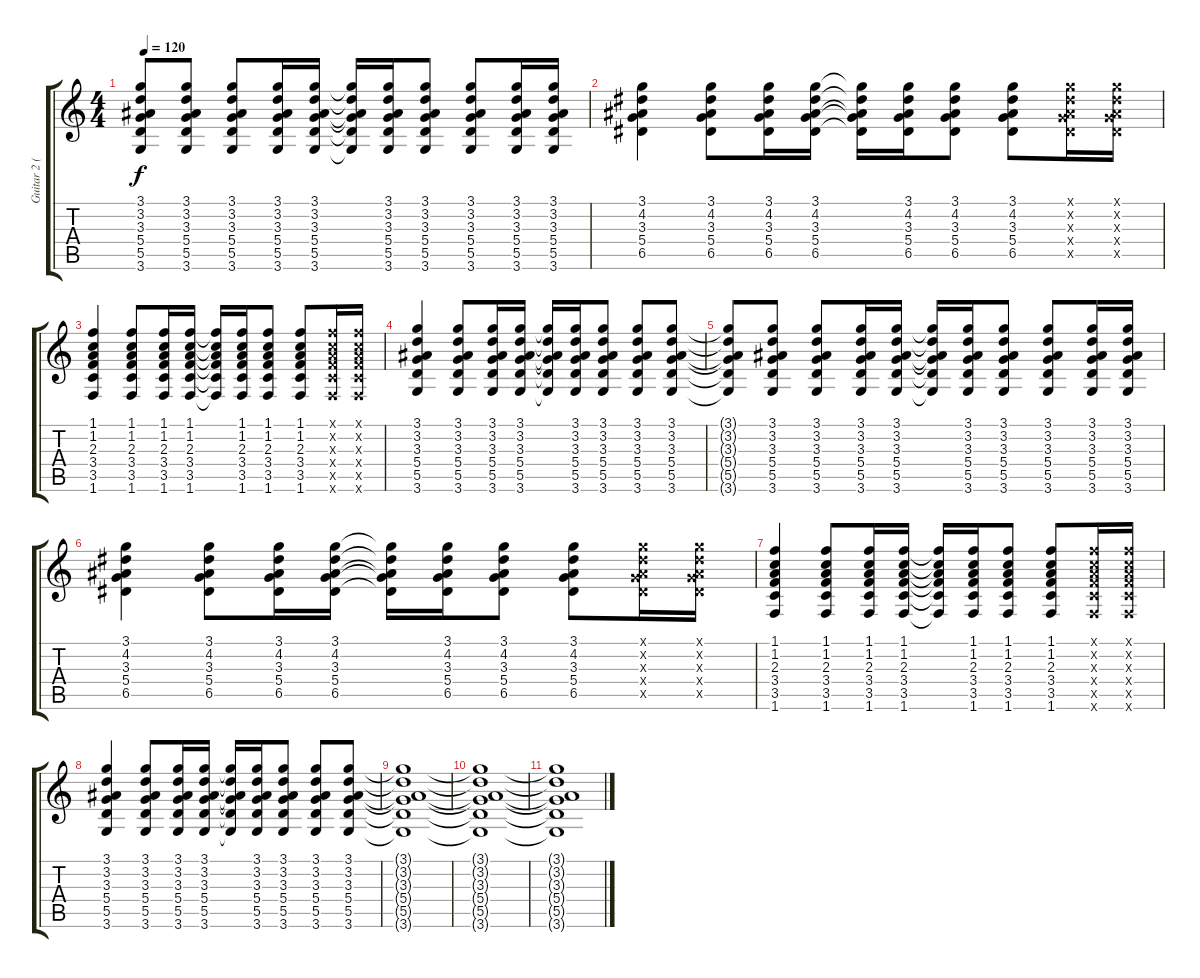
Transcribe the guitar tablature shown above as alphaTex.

\track ("Guitar 2 (Acoustic)" "Guitar 2 (") {instrument acousticguitarsteel}
\staff {score tabs}
\tuning (E4 B3 G3 D3 A2 E2) {hide}
\ts (4 4)
\tempo 120
\clef g2
\ks c
(3.1{t} 3.2{t} 3.3{t} 5.4{t} 5.5{t} 3.6{t}).8{dy f} (3.1 3.2 3.3 5.4 5.5 3.6).8 (3.1 3.2 3.3 5.4 5.5 3.6).8 (3.1 3.2 3.3 5.4 5.5 3.6).16 (3.1 3.2 3.3 5.4 5.5 3.6).16 (3.1{t} 3.2{t} 3.3{t} 5.4{t} 5.5{t} 3.6{t}).16 (3.1 3.2 3.3 5.4 5.5 3.6).16 (3.1 3.2 3.3 5.4 5.5 3.6).8 (3.1 3.2 3.3 5.4 5.5 3.6).8 (3.1 3.2 3.3 5.4 5.5 3.6).16 (3.1 3.2 3.3 5.4 5.5 3.6).16 |
(3.1 4.2 3.3 5.4 6.5).4 (3.1 4.2 3.3 5.4 6.5).8 (3.1 4.2 3.3 5.4 6.5).16 (3.1 4.2 3.3 5.4 6.5).16 (3.1{t} 4.2{t} 3.3{t} 5.4{t} 6.5{t}).16 (3.1 4.2 3.3 5.4 6.5).16 (3.1 4.2 3.3 5.4 6.5).8 (3.1 4.2 3.3 5.4 6.5).8 (3.1{x} 4.2{x} 3.3{x} 5.4{x} 6.5{x}).16 (3.1{x} 4.2{x} 3.3{x} 5.4{x} 6.5{x}).16 |
(1.1 1.2 2.3 3.4 3.5 1.6).4 (1.1 1.2 2.3 3.4 3.5 1.6).8 (1.1 1.2 2.3 3.4 3.5 1.6).16 (1.1 1.2 2.3 3.4 3.5 1.6).16 (1.1{t} 1.2{t} 2.3{t} 3.4{t} 3.5{t} 1.6{t}).16 (1.1 1.2 2.3 3.4 3.5 1.6).16 (1.1 1.2 2.3 3.4 3.5 1.6).8 (1.1 1.2 2.3 3.4 3.5 1.6).8 (1.1{x} 1.2{x} 2.3{x} 3.4{x} 3.5{x} 1.6{x}).16 (1.1{x} 1.2{x} 2.3{x} 3.4{x} 3.5{x} 1.6{x}).16 |
(3.1 3.2 3.3 5.4 5.5 3.6).4 (3.1 3.2 3.3 5.4 5.5 3.6).8 (3.1 3.2 3.3 5.4 5.5 3.6).16 (3.1 3.2 3.3 5.4 5.5 3.6).16 (3.1{t} 3.2{t} 3.3{t} 5.4{t} 5.5{t} 3.6{t}).16 (3.1 3.2 3.3 5.4 5.5 3.6).16 (3.1 3.2 3.3 5.4 5.5 3.6).8 (3.1 3.2 3.3 5.4 5.5 3.6).8 (3.1 3.2 3.3 5.4 5.5 3.6).8 |
(3.1{t} 3.2{t} 3.3{t} 5.4{t} 5.5{t} 3.6{t}).8 (3.1 3.2 3.3 5.4 5.5 3.6).8 (3.1 3.2 3.3 5.4 5.5 3.6).8 (3.1 3.2 3.3 5.4 5.5 3.6).16 (3.1 3.2 3.3 5.4 5.5 3.6).16 (3.1{t} 3.2{t} 3.3{t} 5.4{t} 5.5{t} 3.6{t}).16 (3.1 3.2 3.3 5.4 5.5 3.6).16 (3.1 3.2 3.3 5.4 5.5 3.6).8 (3.1 3.2 3.3 5.4 5.5 3.6).8 (3.1 3.2 3.3 5.4 5.5 3.6).16 (3.1 3.2 3.3 5.4 5.5 3.6).16 |
(3.1 4.2 3.3 5.4 6.5).4 (3.1 4.2 3.3 5.4 6.5).8 (3.1 4.2 3.3 5.4 6.5).16 (3.1 4.2 3.3 5.4 6.5).16 (3.1{t} 4.2{t} 3.3{t} 5.4{t} 6.5{t}).16 (3.1 4.2 3.3 5.4 6.5).16 (3.1 4.2 3.3 5.4 6.5).8 (3.1 4.2 3.3 5.4 6.5).8 (3.1{x} 4.2{x} 3.3{x} 5.4{x} 6.5{x}).16 (3.1{x} 4.2{x} 3.3{x} 5.4{x} 6.5{x}).16 |
(1.1 1.2 2.3 3.4 3.5 1.6).4 (1.1 1.2 2.3 3.4 3.5 1.6).8 (1.1 1.2 2.3 3.4 3.5 1.6).16 (1.1 1.2 2.3 3.4 3.5 1.6).16 (1.1{t} 1.2{t} 2.3{t} 3.4{t} 3.5{t} 1.6{t}).16 (1.1 1.2 2.3 3.4 3.5 1.6).16 (1.1 1.2 2.3 3.4 3.5 1.6).8 (1.1 1.2 2.3 3.4 3.5 1.6).8 (1.1{x} 1.2{x} 2.3{x} 3.4{x} 3.5{x} 1.6{x}).16 (1.1{x} 1.2{x} 2.3{x} 3.4{x} 3.5{x} 1.6{x}).16 |
(3.1 3.2 3.3 5.4 5.5 3.6).4 (3.1 3.2 3.3 5.4 5.5 3.6).8 (3.1 3.2 3.3 5.4 5.5 3.6).16 (3.1 3.2 3.3 5.4 5.5 3.6).16 (3.1{t} 3.2{t} 3.3{t} 5.4{t} 5.5{t} 3.6{t}).16 (3.1 3.2 3.3 5.4 5.5 3.6).16 (3.1 3.2 3.3 5.4 5.5 3.6).8 (3.1 3.2 3.3 5.4 5.5 3.6).8 (3.1 3.2 3.3 5.4 5.5 3.6).8 |
(3.1{t} 3.2{t} 3.3{t} 5.4{t} 5.5{t} 3.6{t}).1 |
(3.1{t} 3.2{t} 3.3{t} 5.4{t} 5.5{t} 3.6{t}).1 |
(3.1{t} 3.2{t} 3.3{t} 5.4{t} 5.5{t} 3.6{t}).1
